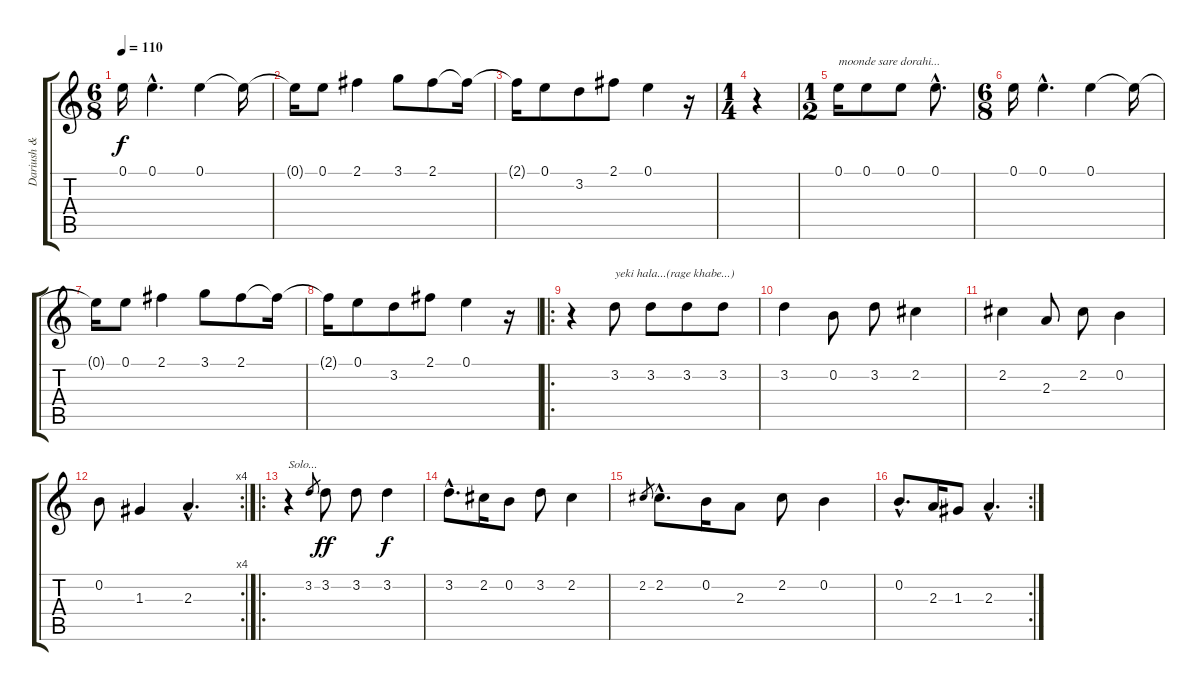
\track ("Dariush & Solo" "Dariush & ") {instrument acousticguitarnylon}
\staff {score tabs}
\tuning (E4 B3 G3 D3 A2 E2) {hide}
\ts (6 8)
\tempo 110
\clef g2
\ks c
0.1.16{dy f} 0.1{hac}.4{d} 0.1.4 0.1{t}.16 |
0.1{t}.16 0.1.8 2.1.4 3.1.8 2.1.8 2.1{t}.16 |
2.1{t}.16 0.1.8 3.2.8 2.1.8 0.1.4 r.16 |
\ts (1 4)
r.4 |
\ts (1 2)
0.1.16{txt "moonde sare dorahi..." instrument tremolostrings} 0.1.8 0.1.8 0.1{hac}.8{d} |
\ts (6 8)
0.1.16 0.1{hac}.4{d} 0.1.4 0.1{t}.16 |
0.1{t}.16 0.1.8 2.1.4 3.1.8 2.1.8 2.1{t}.16 |
2.1{t}.16 0.1.8 3.2.8 2.1.8 0.1.4 r.16 |
\ro
r.4 3.2.8{txt "yeki hala...(rage khabe...)"} 3.2.8 3.2.8 3.2.8 |
3.2.4 0.2.8 3.2.8 2.2.4 |
2.2.4 2.3.8 2.2.8 0.2.4 |
\rc 4
0.2.8 1.3.4 2.3{hac}.4{d} |
\ro
r.4{txt "Solo..." instrument drawbarorgan} 3.2.8{gr} 3.2.8{dy ff} 3.2.8 3.2.4{dy f} |
3.2{hac}.8{d} 2.2.16 0.2.8 3.2.8 2.2.4 |
2.2.8{gr} 2.2{hac}.8{d} 0.2.16 2.3.8 2.2.8 0.2.4 |
\rc 2
0.2{hac}.8{d} 2.3.16 1.3.8 2.3{hac}.4{d}
